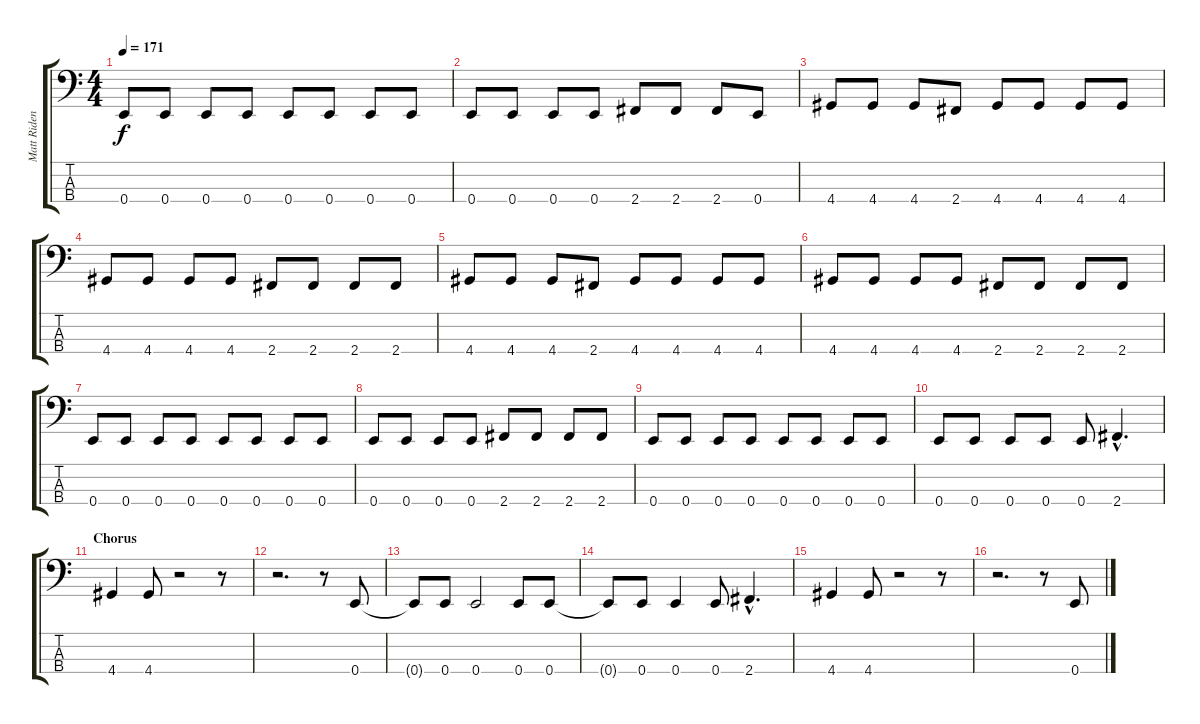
\track ("Matt Ridenour (Bass)" "Matt Riden") {instrument electricbasspick}
\staff {score tabs}
\tuning (G2 D2 A1 E1) {hide}
\ts (4 4)
\tempo 171
\clef f4
\ks c
0.4.8{dy f} 0.4.8 0.4.8 0.4.8 0.4.8 0.4.8 0.4.8 0.4.8 |
0.4.8 0.4.8 0.4.8 0.4.8 2.4.8 2.4.8 2.4.8 0.4.8 |
4.4.8 4.4.8 4.4.8 2.4.8 4.4.8 4.4.8 4.4.8 4.4.8 |
4.4.8 4.4.8 4.4.8 4.4.8 2.4.8 2.4.8 2.4.8 2.4.8 |
4.4.8 4.4.8 4.4.8 2.4.8 4.4.8 4.4.8 4.4.8 4.4.8 |
4.4.8 4.4.8 4.4.8 4.4.8 2.4.8 2.4.8 2.4.8 2.4.8 |
0.4.8 0.4.8 0.4.8 0.4.8 0.4.8 0.4.8 0.4.8 0.4.8 |
0.4.8 0.4.8 0.4.8 0.4.8 2.4.8 2.4.8 2.4.8 2.4.8 |
0.4.8 0.4.8 0.4.8 0.4.8 0.4.8 0.4.8 0.4.8 0.4.8 |
0.4.8 0.4.8 0.4.8 0.4.8 0.4.8 2.4{hac}.4{d} |
\section ("" "Chorus")
4.4.4 4.4.8 r.2 r.8 |
r.2{d} r.8 0.4.8 |
0.4{t}.8 0.4.8 0.4.2 0.4.8 0.4.8 |
0.4{t}.8 0.4.8 0.4.4 0.4.8 2.4{hac}.4{d} |
4.4.4 4.4.8 r.2 r.8 |
r.2{d} r.8 0.4.8
